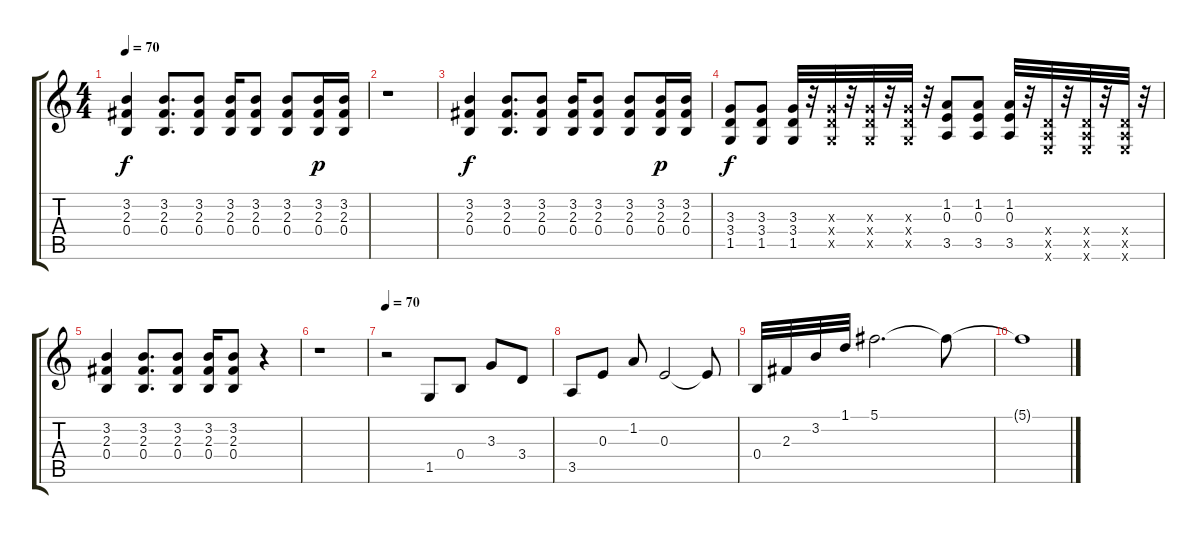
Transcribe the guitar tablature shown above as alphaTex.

\track "" {instrument acousticguitarsteel}
\staff {score tabs}
\tuning (Db4 Ab3 E3 B2 Gb2 Db2) {hide}
\ts (4 4)
\tempo 70
\clef g2
\ks c
(3.2 2.3 0.4).4{dy f} (3.2 2.3 0.4).8{d} (3.2 2.3 0.4).8 (3.2 2.3 0.4).16 (3.2 2.3 0.4).8 (3.2 2.3 0.4).8 (3.2 2.3 0.4).16{dy p} (3.2 2.3 0.4).16 |
r.1 |
(3.2 2.3 0.4).4{dy f} (3.2 2.3 0.4).8{d} (3.2 2.3 0.4).8 (3.2 2.3 0.4).16 (3.2 2.3 0.4).8 (3.2 2.3 0.4).8 (3.2 2.3 0.4).16{dy p} (3.2 2.3 0.4).16 |
(3.3 3.4 1.5).8{dy f} (3.3 3.4 1.5).8 (3.3 3.4 1.5).32 r.32 (3.3{x} 3.4{x} 1.5{x}).32 r.32 (3.3{x} 3.4{x} 1.5{x}).32 r.32 (3.3{x} 3.4{x} 1.5{x}).32 r.32 (1.2 0.3 3.5).8 (1.2 0.3 3.5).8 (1.2 0.3 3.5).32 r.32 (3.4{x} 3.5{x} 3.6{x}).32 r.32 (3.4{x} 3.5{x} 3.6{x}).32 r.32 (3.4{x} 3.5{x} 3.6{x}).32 r.32 |
(3.2 2.3 0.4).4 (3.2 2.3 0.4).8{d} (3.2 2.3 0.4).8 (3.2 2.3 0.4).16 (3.2 2.3 0.4).8 r.4 |
r.1 |
\tempo 70
r.2 1.5.8 0.4.8 3.3.8 3.4.8 |
3.5.8 0.3.8 1.2.8 0.3.2 0.3{t}.8 |
0.4.32 2.3.32 3.2.32 1.1.32 5.1.2{d} 5.1{t}.8 |
5.1{t}.1
